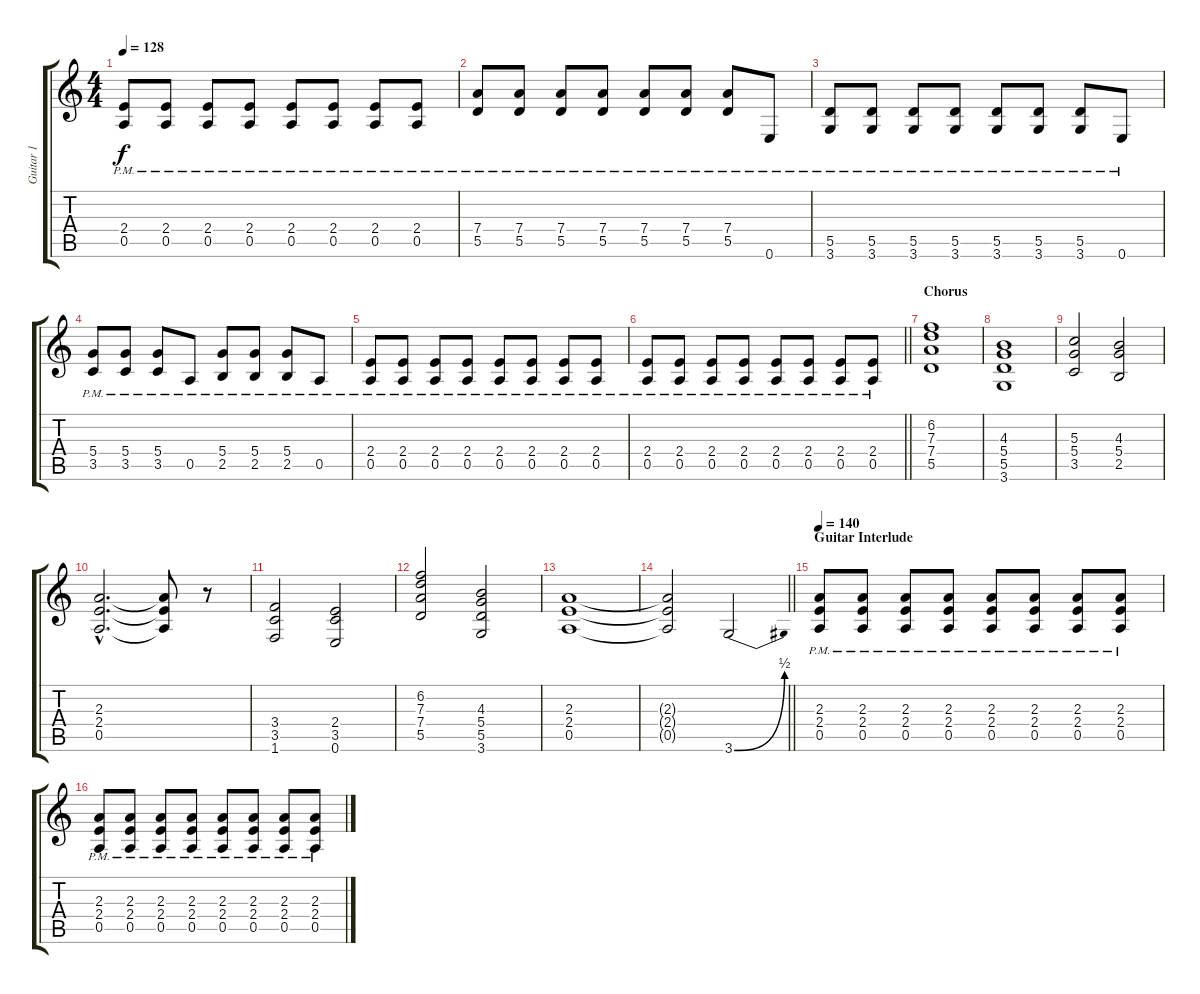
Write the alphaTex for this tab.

\track ("Guitar 1" "Guitar 1") {instrument overdrivenguitar}
\staff {score tabs}
\tuning (E4 B3 G3 D3 A2 E2) {hide}
\ts (4 4)
\tempo 128
\clef g2
\ks c
(2.4{pm} 0.5{pm}).8{dy f} (2.4{pm} 0.5{pm}).8 (2.4{pm} 0.5{pm}).8 (2.4{pm} 0.5{pm}).8 (2.4{pm} 0.5{pm}).8 (2.4{pm} 0.5{pm}).8 (2.4{pm} 0.5{pm}).8 (2.4{pm} 0.5{pm}).8 |
(7.4{pm} 5.5{pm}).8 (7.4{pm} 5.5{pm}).8 (7.4{pm} 5.5{pm}).8 (7.4{pm} 5.5{pm}).8 (7.4{pm} 5.5{pm}).8 (7.4{pm} 5.5{pm}).8 (7.4{pm} 5.5{pm}).8 0.6{pm}.8 |
(5.5{pm} 3.6{pm}).8 (5.5{pm} 3.6{pm}).8 (5.5{pm} 3.6{pm}).8 (5.5{pm} 3.6{pm}).8 (5.5{pm} 3.6{pm}).8 (5.5{pm} 3.6{pm}).8 (5.5{pm} 3.6{pm}).8 0.6{pm}.8 |
(5.4{pm} 3.5{pm}).8 (5.4{pm} 3.5{pm}).8 (5.4{pm} 3.5{pm}).8 0.5{pm}.8 (5.4{pm} 2.5{pm}).8 (5.4{pm} 2.5{pm}).8 (5.4{pm} 2.5{pm}).8 0.5{pm}.8 |
(2.4{pm} 0.5{pm}).8 (2.4{pm} 0.5{pm}).8 (2.4{pm} 0.5{pm}).8 (2.4{pm} 0.5{pm}).8 (2.4{pm} 0.5{pm}).8 (2.4{pm} 0.5{pm}).8 (2.4{pm} 0.5{pm}).8 (2.4{pm} 0.5{pm}).8 |
\barLineRight lightlight
(2.4{pm} 0.5{pm}).8 (2.4{pm} 0.5{pm}).8 (2.4{pm} 0.5{pm}).8 (2.4{pm} 0.5{pm}).8 (2.4{pm} 0.5{pm}).8 (2.4{pm} 0.5{pm}).8 (2.4{pm} 0.5{pm}).8 (2.4{pm} 0.5{pm}).8 |
\section ("" "Chorus")
(6.2 7.3 7.4 5.5).1 |
(4.3 5.4 5.5 3.6).1 |
(5.3 5.4 3.5).2 (4.3 5.4 2.5).2 |
(2.3{hac} 2.4{hac} 0.5{hac}).2{d} (2.3{t} 2.4{t} 0.5{t}).8 r.8 |
(3.4 3.5 1.6).2 (2.4 3.5 0.6).2 |
(6.2 7.3 7.4 5.5).2 (4.3 5.4 5.5 3.6).2 |
(2.3 2.4 0.5).1 |
\barLineRight lightlight
(2.3{t} 2.4{t} 0.5{t}).2 3.6{be (bend 0 0 60 2)}.2 |
\section ("" "Guitar Interlude")
\tempo 140
(2.3{pm} 2.4{pm} 0.5{pm}).8 (2.3{pm} 2.4{pm} 0.5{pm}).8 (2.3{pm} 2.4{pm} 0.5{pm}).8 (2.3{pm} 2.4{pm} 0.5{pm}).8 (2.3{pm} 2.4{pm} 0.5{pm}).8 (2.3{pm} 2.4{pm} 0.5{pm}).8 (2.3{pm} 2.4{pm} 0.5{pm}).8 (2.3{pm} 2.4{pm} 0.5{pm}).8 |
(2.3{pm} 2.4{pm} 0.5{pm}).8 (2.3{pm} 2.4{pm} 0.5{pm}).8 (2.3{pm} 2.4{pm} 0.5{pm}).8 (2.3{pm} 2.4{pm} 0.5{pm}).8 (2.3{pm} 2.4{pm} 0.5{pm}).8 (2.3{pm} 2.4{pm} 0.5{pm}).8 (2.3{pm} 2.4{pm} 0.5{pm}).8 (2.3{pm} 2.4{pm} 0.5{pm}).8
